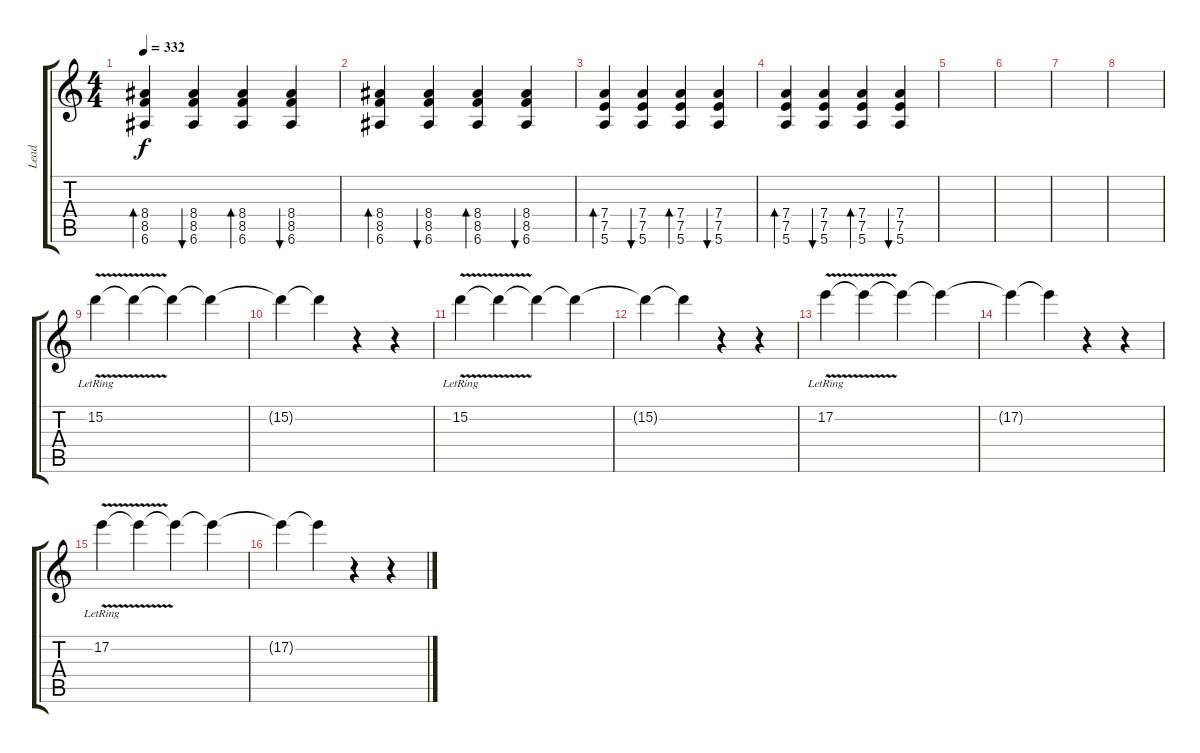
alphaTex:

\track ("Lead" "Lead") {instrument distortionguitar}
\staff {score tabs}
\tuning (E4 B3 G3 D3 A2 E2) {hide}
\ts (4 4)
\tempo 332
\clef g2
\ks c
(8.4 8.5 6.6).4{bd 60 dy f} (8.4 8.5 6.6).4{bu 60} (8.4 8.5 6.6).4{bd 60} (8.4 8.5 6.6).4{bu 60} |
(8.4 8.5 6.6).4{bd 60} (8.4 8.5 6.6).4{bu 60} (8.4 8.5 6.6).4{bd 60} (8.4 8.5 6.6).4{bu 60} |
(7.4 7.5 5.6).4{bd 60} (7.4 7.5 5.6).4{bu 60} (7.4 7.5 5.6).4{bd 60} (7.4 7.5 5.6).4{bu 60} |
(7.4 7.5 5.6).4{bd 60} (7.4 7.5 5.6).4{bu 60} (7.4 7.5 5.6).4{bd 60} (7.4 7.5 5.6).4{bu 60} |
|
|
|
|
15.2{v lr}.4 15.2{t}.4 15.2{t}.4 15.2{t}.4 |
15.2{t}.4 15.2{t}.4 r.4 r.4 |
15.2{v lr}.4 15.2{t}.4 15.2{t}.4 15.2{t}.4 |
15.2{t}.4 15.2{t}.4 r.4 r.4 |
17.2{v lr}.4 17.2{t}.4 17.2{t}.4 17.2{t}.4 |
17.2{t}.4 17.2{t}.4 r.4 r.4 |
17.2{v lr}.4 17.2{t}.4 17.2{t}.4 17.2{t}.4 |
17.2{t}.4 17.2{t}.4 r.4 r.4
